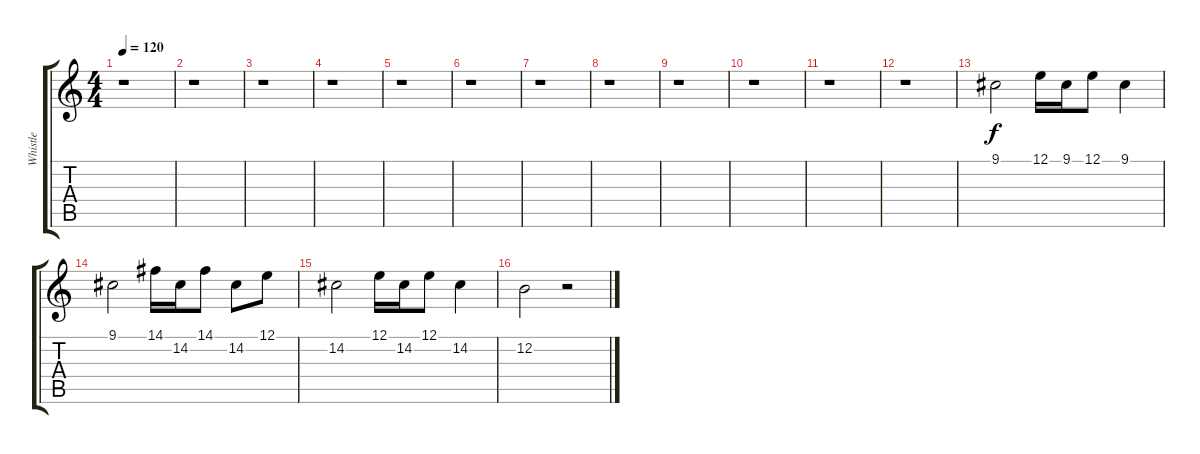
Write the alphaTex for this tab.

\track ("Whistle" "Whistle") {instrument whistle}
\staff {score tabs}
\tuning (E4 B3 G3 D3 A2 E2) {hide}
\ts (4 4)
\tempo 120
\clef g2
\ks c
r.1{dy f} |
r.1 |
r.1 |
r.1 |
r.1 |
r.1 |
r.1 |
r.1 |
r.1 |
r.1 |
r.1 |
r.1 |
9.1.2 12.1.16 9.1.16 12.1.8 9.1.4 |
9.1.2 14.1.16 14.2.16 14.1.8 14.2.8 12.1.8 |
14.2.2 12.1.16 14.2.16 12.1.8 14.2.4 |
12.2.2 r.2
